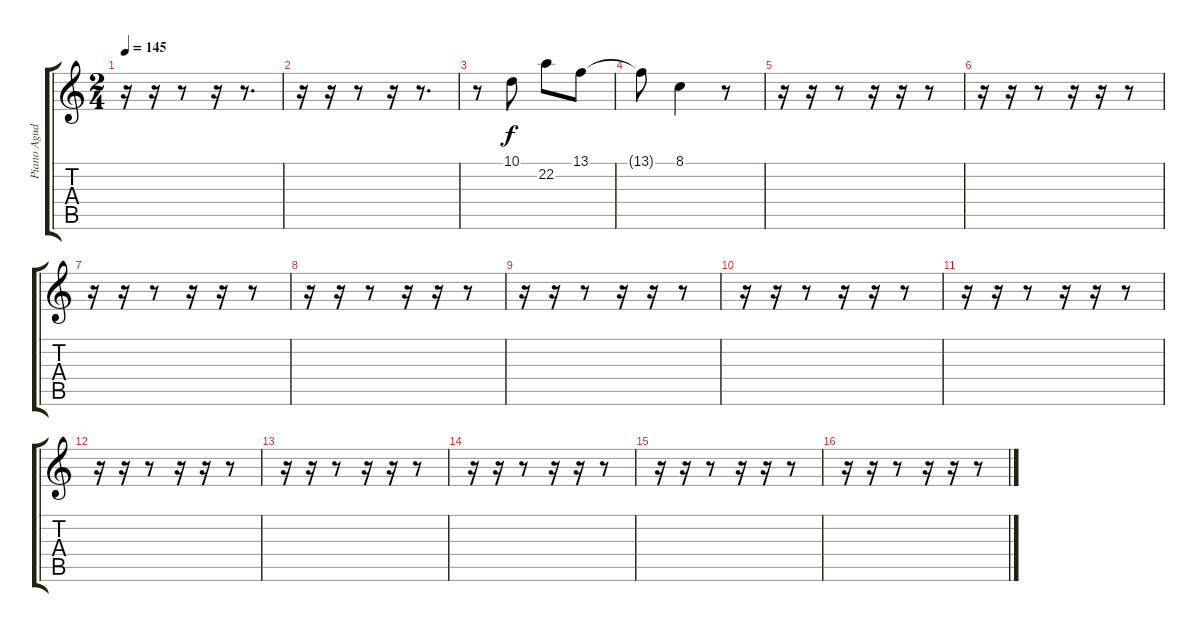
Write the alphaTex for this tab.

\track ("Piano Agudos" "Piano Agud") {instrument acousticgrandpiano}
\staff {score tabs}
\tuning (E4 B3 G3 D3 A2 E2) {hide}
\ts (2 4)
\tempo 145
\clef g2
\ks c
r.16{dy f} r.16 r.8 r.16 r.8{d} |
r.16 r.16 r.8 r.16 r.8{d} |
r.8 10.1.8 22.2.8 13.1.8 |
13.1{t}.8 8.1.4 r.8 |
r.16 r.16 r.8 r.16 r.16 r.8 |
r.16 r.16 r.8 r.16 r.16 r.8 |
r.16 r.16 r.8 r.16 r.16 r.8 |
r.16 r.16 r.8 r.16 r.16 r.8 |
r.16 r.16 r.8 r.16 r.16 r.8 |
r.16 r.16 r.8 r.16 r.16 r.8 |
r.16 r.16 r.8 r.16 r.16 r.8 |
r.16 r.16 r.8 r.16 r.16 r.8 |
r.16 r.16 r.8 r.16 r.16 r.8 |
r.16 r.16 r.8 r.16 r.16 r.8 |
r.16 r.16 r.8 r.16 r.16 r.8 |
r.16 r.16 r.8 r.16 r.16 r.8
